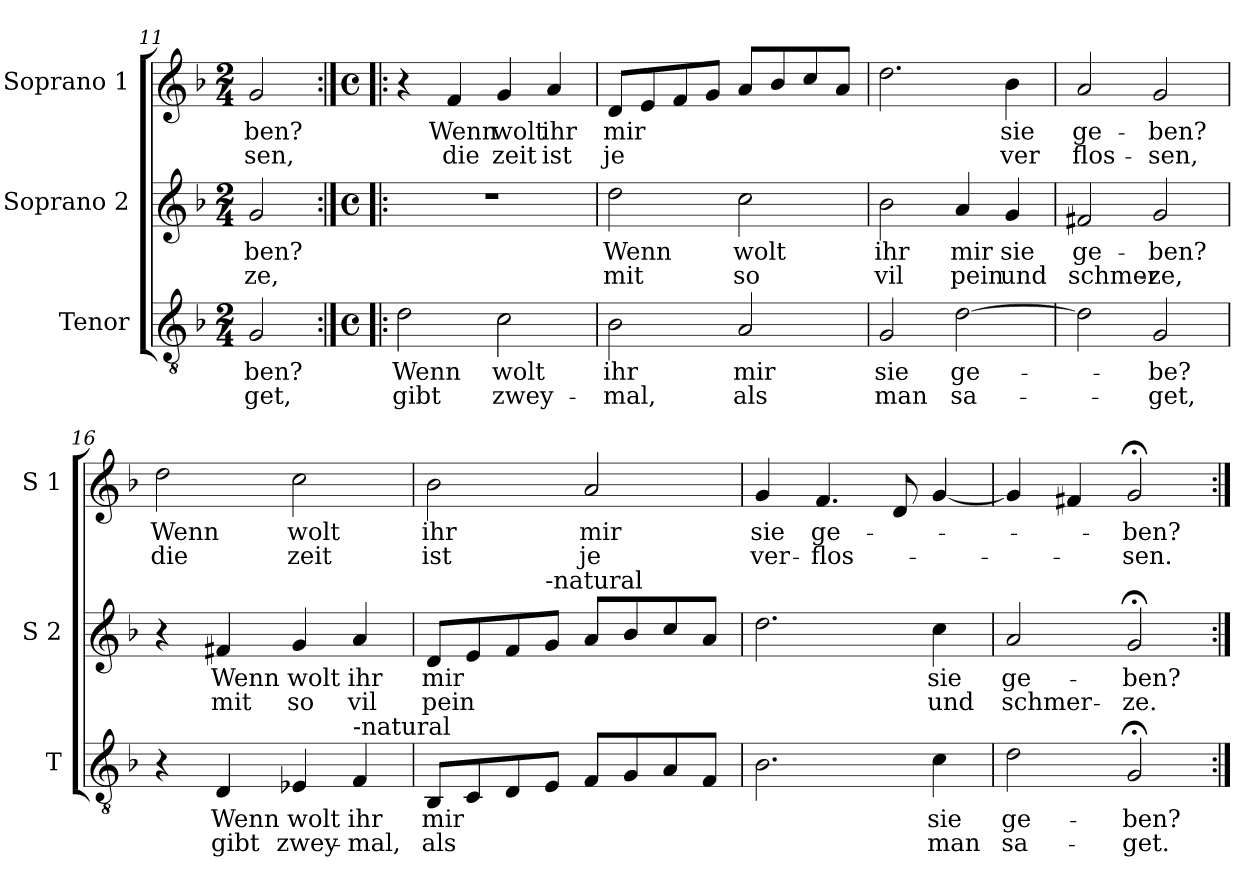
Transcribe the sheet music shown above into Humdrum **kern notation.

**kern	**text	**text	**kern	**text	**text	**kern	**text	**text
*part3	*part3	*part3	*part2	*part2	*part2	*part1	*part1	*part1
*staff3	*staff3	*staff3	*staff2	*staff2	*staff2	*staff1	*staff1	*staff1
*I"Tenor	*	*	*I"Soprano 2	*	*	*I"Soprano 1	*	*
*I'T	*	*	*I'S 2	*	*	*I'S 1	*	*
!!LO:PB:g=z
*clefGv2	*	*	*clefG2	*	*	*clefG2	*	*
*k[b-]	*	*	*k[b-]	*	*	*k[b-]	*	*
*F:	*	*	*F:	*	*	*F:	*	*
*M2/4	*	*	*M2/4	*	*	*M2/4	*	*
=11	=11	=11	=11	=11	=11	=11	=11	=11
!	!LO:LY:b	!LO:LY:b	!	!LO:LY:b	!LO:LY:b	!	!LO:LY:b	!LO:LY:b
2G/	-ben?	-get,	2g/	-ben?	-ze,	2g/	-ben?	-sen,
=12:|!|:	=12:|!|:	=12:|!|:	=12:|!|:	=12:|!|:	=12:|!|:	=12:|!|:	=12:|!|:	=12:|!|:
*M4/4	*	*	*M4/4	*	*	*M4/4	*	*
*met(c)	*	*	*met(c)	*	*	*met(c)	*	*
!	!LO:LY:b	!LO:LY:b	!	!	!	!	!	!
2d\	Wenn	gibt	1r	.	.	4r	.	.
!	!	!	!	!	!	!	!LO:LY:b	!LO:LY:b
.	.	.	.	.	.	4f/	Wenn	die
!	!LO:LY:b	!LO:LY:b	!	!	!	!	!LO:LY:b	!LO:LY:b
2c\	wolt	zwey-	.	.	.	4g/	wolt	zeit
!	!	!	!	!	!	!	!LO:LY:b	!LO:LY:b
.	.	.	.	.	.	4a/	ihr	ist
=13	=13	=13	=13	=13	=13	=13	=13	=13
!	!LO:LY:b	!LO:LY:b	!	!LO:LY:b	!LO:LY:b	!	!LO:LY:b	!LO:LY:b
2B-\	ihr	-mal,	2dd\	Wenn	mit	8d/L	mir	je
.	.	.	.	.	.	8e/	.	.
.	.	.	.	.	.	8f/	.	.
.	.	.	.	.	.	8g/J	.	.
!	!LO:LY:b	!LO:LY:b	!	!LO:LY:b	!LO:LY:b	!	!	!
2A/	mir	als	2cc\	wolt	so	8a/L	.	.
.	.	.	.	.	.	8b-/	.	.
.	.	.	.	.	.	8cc/	.	.
.	.	.	.	.	.	8a/J	.	.
=14	=14	=14	=14	=14	=14	=14	=14	=14
!	!LO:LY:b	!LO:LY:b	!	!LO:LY:b	!LO:LY:b	!	!	!
2G/	sie	man	2b-\	ihr	vil	2.dd\	.	.
!	!LO:LY:b	!LO:LY:b	!	!LO:LY:b	!LO:LY:b	!	!	!
[2d\	ge-	sa-	4a/	mir	pein	.	.	.
!	!	!	!	!LO:LY:b	!LO:LY:b	!	!LO:LY:b	!LO:LY:b
.	.	.	4g/	sie	und	4b-\	sie	ver
=15	=15	=15	=15	=15	=15	=15	=15	=15
!	!	!	!	!LO:LY:b	!LO:LY:b	!	!LO:LY:b	!LO:LY:b
2d\]	.	.	2f#X/	ge-	schmer-	2a/	ge-	flos-
!	!LO:LY:b	!LO:LY:b	!	!LO:LY:b	!LO:LY:b	!	!LO:LY:b	!LO:LY:b
2G/	-be?	-get,	2g/	-ben?	-ze,	2g/	-ben?	-sen,
!!LO:LB:g=z
=16	=16	=16	=16	=16	=16	=16	=16	=16
!	!	!	!	!	!	!	!LO:LY:b	!LO:LY:b
4r	.	.	4r	.	.	2dd\	Wenn	die
!	!LO:LY:b	!LO:LY:b	!	!LO:LY:b	!LO:LY:b	!	!	!
4D/	Wenn	gibt	4f#X/	Wenn	mit	.	.	.
!	!LO:LY:b	!LO:LY:b	!	!LO:LY:b	!LO:LY:b	!	!LO:LY:b	!LO:LY:b
4E-X/	wolt	zwey-	4g/	wolt	so	2cc\	wolt	zeit
!LO:TX:a:t=-natural	!	!	!	!	!	!	!	!
!	!LO:LY:b	!LO:LY:b	!	!LO:LY:b	!LO:LY:b	!	!	!
4F/	ihr	-mal,	4a/	ihr	vil	.	.	.
=17	=17	=17	=17	=17	=17	=17	=17	=17
!	!LO:LY:b	!LO:LY:b	!	!LO:LY:b	!LO:LY:b	!	!LO:LY:b	!LO:LY:b
8BB-/L	mir	als	8d/L	mir	pein	2b-\	ihr	ist
8C/	.	.	8e/	.	.	.	.	.
8D/	.	.	8f/	.	.	.	.	.
!	!	!	!LO:TX:a:t=-natural	!	!	!	!	!
8E/J	.	.	8g/J	.	.	.	.	.
!	!	!	!	!	!	!	!LO:LY:b	!LO:LY:b
8F/L	.	.	8a/L	.	.	2a/	mir	je
8G/	.	.	8b-/	.	.	.	.	.
8A/	.	.	8cc/	.	.	.	.	.
8F/J	.	.	8a/J	.	.	.	.	.
=18	=18	=18	=18	=18	=18	=18	=18	=18
!	!	!	!	!	!	!	!LO:LY:b	!LO:LY:b
2.B-\	.	.	2.dd\	.	.	4g/	sie	ver-
!	!	!	!	!	!	!	!LO:LY:b	!LO:LY:b
.	.	.	.	.	.	4.f/	ge-	-flos-
.	.	.	.	.	.	8d/	.	.
!	!LO:LY:b	!LO:LY:b	!	!LO:LY:b	!LO:LY:b	!	!	!
4c\	sie	man	4cc\	sie	und	[4g/	.	.
=19	=19	=19	=19	=19	=19	=19	=19	=19
!	!LO:LY:b	!LO:LY:b	!	!LO:LY:b	!LO:LY:b	!	!	!
2d\	ge-	sa-	2a/	ge-	schmer-	4g/]	.	.
.	.	.	.	.	.	4f#X/	.	.
!	!LO:LY:b	!LO:LY:b	!	!LO:LY:b	!LO:LY:b	!	!LO:LY:b	!LO:LY:b
2G;</	-ben?	-get.	2g;</	-ben?	-ze.	2g;</	-ben?	-sen.
=:|!	=:|!	=:|!	=:|!	=:|!	=:|!	=:|!	=:|!	=:|!
*-	*-	*-	*-	*-	*-	*-	*-	*-
